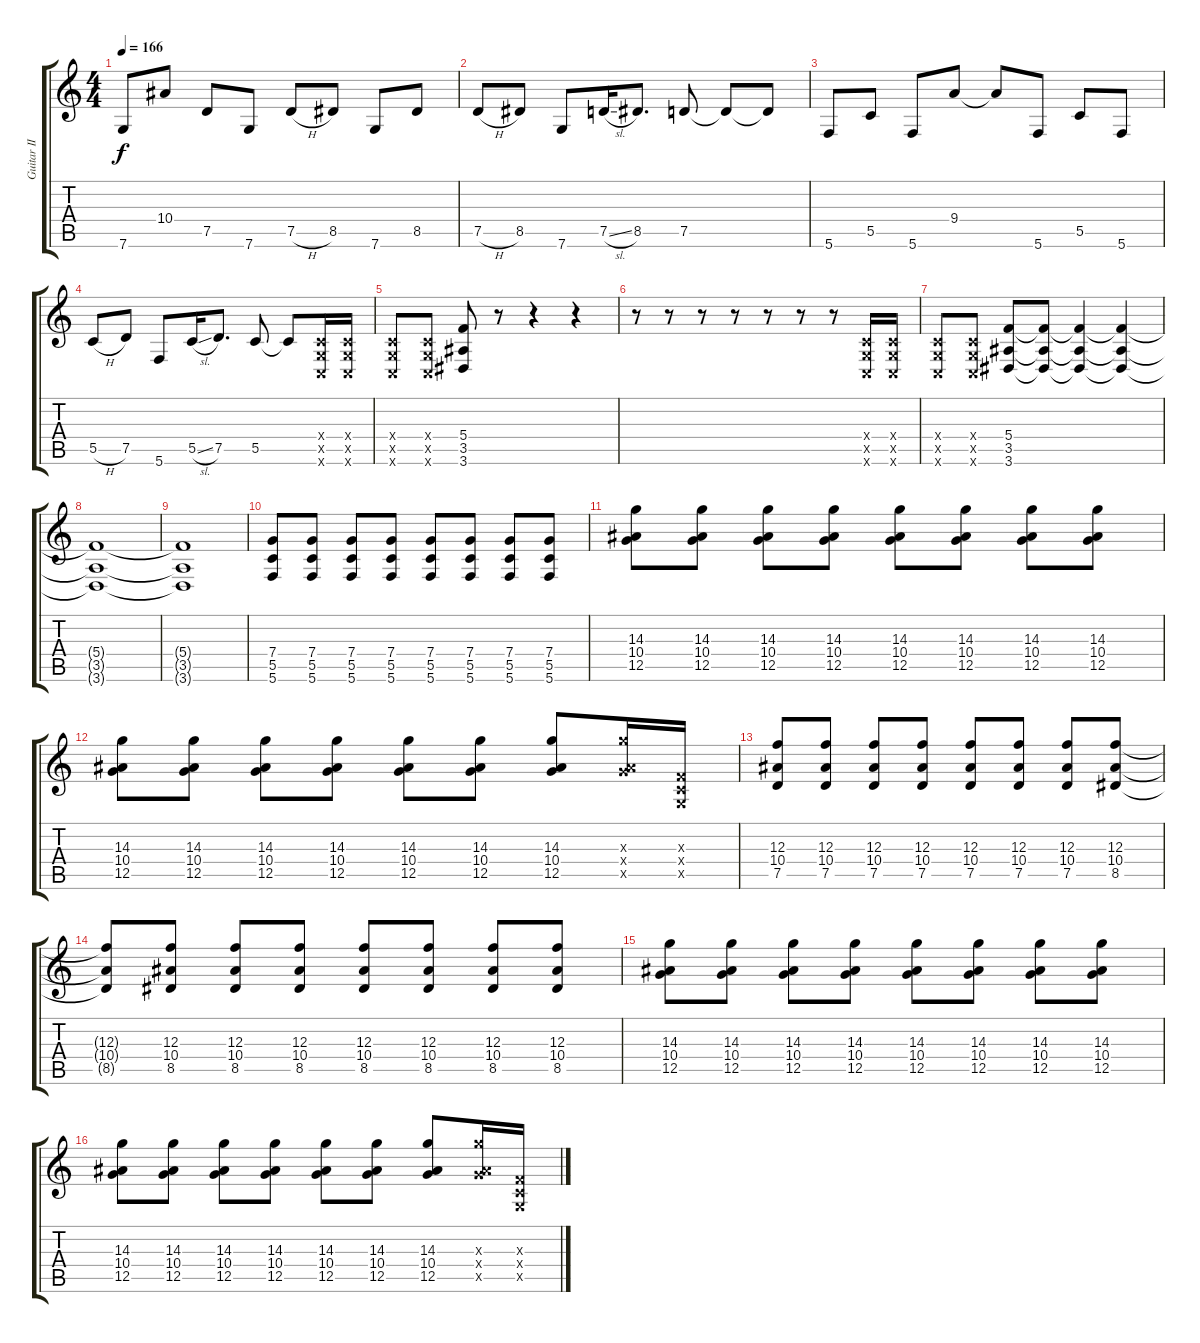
\track ("Guitar II" "Guitar II") {instrument distortionguitar}
\staff {score tabs}
\tuning (D4 A3 F3 C3 G2 C2) {hide}
\ts (4 4)
\tempo 166
\clef g2
\ks c
7.6.8{dy f} 10.4.8 7.5.8 7.6.8 7.5{h}.8 8.5.8 7.6.8 8.5.8 |
7.5{h}.8 8.5.8 7.6.8 7.5{sl}.16 8.5.8{d} 7.5.8 7.5{t}.8 7.5{t}.8 |
5.6.8 5.5.8 5.6.8 9.4.8 9.4{t}.8 5.6.8 5.5.8 5.6.8 |
5.5{h}.8 7.5.8 5.6.8 5.5{sl}.16 7.5.8{d} 5.5.8 5.5{t}.8 (0.4{x} 0.5{x} 0.6{x}).16 (0.4{x} 0.5{x} 0.6{x}).16 |
(0.4{x} 0.5{x} 0.6{x}).8 (0.4{x} 0.5{x} 0.6{x}).8 (5.4 3.5 3.6).8 r.8 r.4 r.4 |
r.8 r.8 r.8 r.8 r.8 r.8 r.8 (0.4{x} 0.5{x} 0.6{x}).16 (0.4{x} 0.5{x} 0.6{x}).16 |
(0.4{x} 0.5{x} 0.6{x}).8 (0.4{x} 0.5{x} 0.6{x}).8 (5.4 3.5 3.6).8 (5.4{t} 3.5{t} 3.6{t}).8 (5.4{t} 3.5{t} 3.6{t}).4 (5.4{t} 3.5{t} 3.6{t}).4 |
(5.4{t} 3.5{t} 3.6{t}).1 |
(5.4{t} 3.5{t} 3.6{t}).1 |
(7.4 5.5 5.6).8 (7.4 5.5 5.6).8 (7.4 5.5 5.6).8 (7.4 5.5 5.6).8 (7.4 5.5 5.6).8 (7.4 5.5 5.6).8 (7.4 5.5 5.6).8 (7.4 5.5 5.6).8 |
(14.3 10.4 12.5).8 (14.3 10.4 12.5).8 (14.3 10.4 12.5).8 (14.3 10.4 12.5).8 (14.3 10.4 12.5).8 (14.3 10.4 12.5).8 (14.3 10.4 12.5).8 (14.3 10.4 12.5).8 |
(14.3 10.4 12.5).8 (14.3 10.4 12.5).8 (14.3 10.4 12.5).8 (14.3 10.4 12.5).8 (14.3 10.4 12.5).8 (14.3 10.4 12.5).8 (14.3 10.4 12.5).8 (14.3{x} 10.4{x} 12.5{x}).16 (0.3{x} 0.4{x} 0.5{x}).16 |
(12.3 10.4 7.5).8 (12.3 10.4 7.5).8 (12.3 10.4 7.5).8 (12.3 10.4 7.5).8 (12.3 10.4 7.5).8 (12.3 10.4 7.5).8 (12.3 10.4 7.5).8 (12.3 10.4 8.5).8 |
(12.3{t} 10.4{t} 8.5{t}).8 (12.3 10.4 8.5).8 (12.3 10.4 8.5).8 (12.3 10.4 8.5).8 (12.3 10.4 8.5).8 (12.3 10.4 8.5).8 (12.3 10.4 8.5).8 (12.3 10.4 8.5).8 |
(14.3 10.4 12.5).8 (14.3 10.4 12.5).8 (14.3 10.4 12.5).8 (14.3 10.4 12.5).8 (14.3 10.4 12.5).8 (14.3 10.4 12.5).8 (14.3 10.4 12.5).8 (14.3 10.4 12.5).8 |
(14.3 10.4 12.5).8 (14.3 10.4 12.5).8 (14.3 10.4 12.5).8 (14.3 10.4 12.5).8 (14.3 10.4 12.5).8 (14.3 10.4 12.5).8 (14.3 10.4 12.5).8 (14.3{x} 10.4{x} 12.5{x}).16 (0.3{x} 0.4{x} 0.5{x}).16
